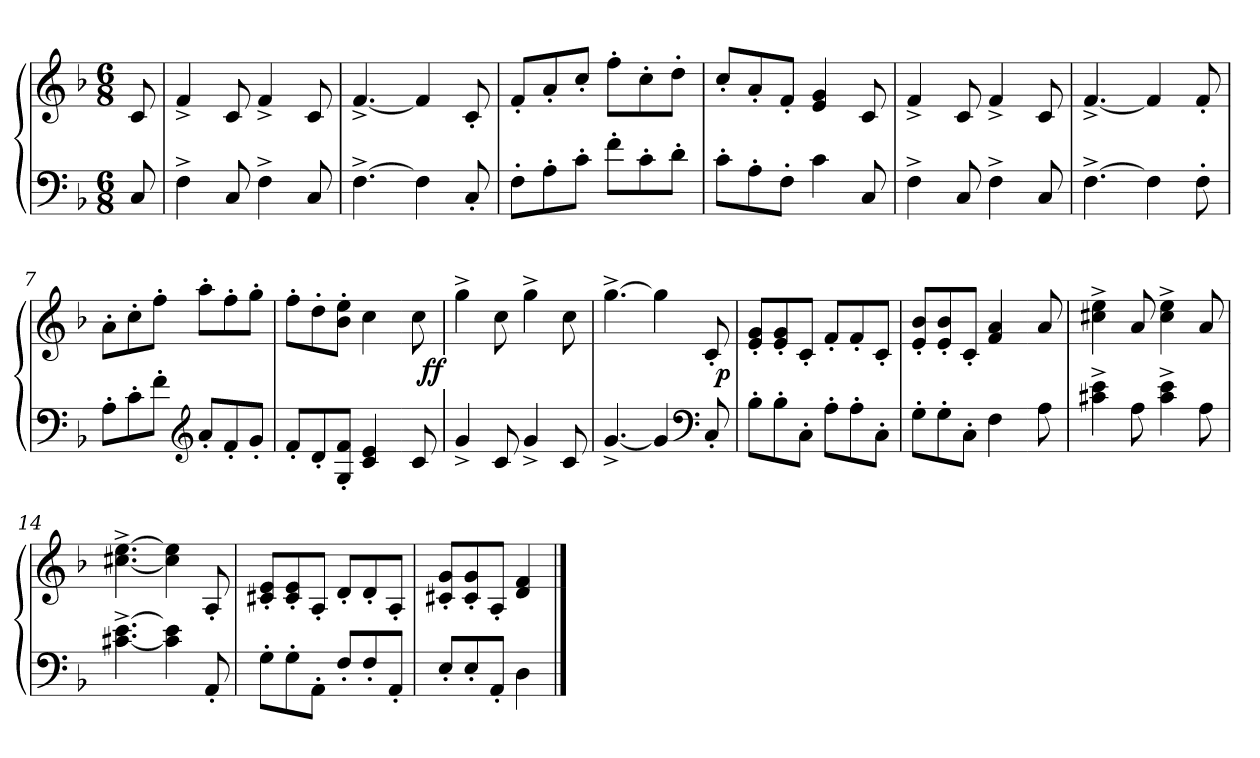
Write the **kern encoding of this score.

**kern	**kern	**dynam
*part1	*part1	*part1
*staff2	*staff1	*staff1/2
*clefF4	*clefG2	*
*k[b-]	*k[b-]	*
*F:	*F:	*
*M6/8	*M6/8	*
=	=	=
8C</	8c>/	.
=1	=1	=1
4F<^>\	4f>^</	.
8C/	8c/	.
4F^>\	4f^</	.
8C/	8c/	.
=2	=2	=2
[4.F^>\	[4.f^</	.
4F\]	4f/]	.
8C'</	8c>'</	.
=3	=3	=3
8F<'>\L	8f>'</L	.
8A<'>\	8a>'</	.
8c<'>\J	8cc>'</J	.
8f<'>\L	8ff>'>\L	.
8c<'>\	8cc>'>\	.
8d<'>\J	8dd'>\J	.
=4	=4	=4
8c<'>\L	8cc>'</L	.
8A<'>\	8a>'</	.
8F<'>\J	8f>'</J	.
4c<\	4e/>> 4g/>>	.
8C</	8c>/	.
!!LO:LB:g=z
=5	=5	=5
4F<^>\	4f>^</	.
8C/	8c/	.
4F^>\	4f^</	.
8C/	8c/	.
=6	=6	=6
[4.F^>\	[4.f^</	.
4F\]	4f/]	.
8F<'>\	8f>'</	.
=7	=7	=7
8A<'>\L	8a>'>\L	.
8c<'>\	8cc>'>\	.
8f<'>\J	8ff>'>\J	.
*clefG2	*	*
8a<'</L	8aa>'>\L	.
8f<'</	8ff>'>\	.
8g<'</J	8gg'>\J	.
=8	=8	=8
8f<'</L	8ff>'>\L	.
8d<'</	8dd>'>\	.
8G/<<'< 8f/<<'<J	8b-\>>'> 8ee\>>'>J	.
4c/<< 4e/<<	4cc>\	.
!!LO:LB:g=z
=8X1-	=8X1-	=8X1-
*	*^	*
8c</	8cc>\	32ryy	.
!	!	!	!LO:DY:b
.	.	16.ryy	ff
*	*v	*v	*
=9	=9	=9
4g<^</	4gg>^>\	.
8c/	8cc\	.
4g^</	4gg^>\	.
8c/	8cc\	.
=10	=10	=10
*	*^	*
[4.g^</	[4.gg^>\	2ryy	.
4g/]	4gg\]	.	.
.	.	8ryy	.
*clefF4	*	*	*
8C<'</	8c'</	32ryy	.
!	!	!	!LO:DY:b
.	.	16.ryy	p
*	*v	*v	*
=11	=11	=11
8B-<'>\L	8e/>>'< 8g/>>'<L	.
8B-'>\	8e/'< 8g/'<	.
8C<'>\J	8c'</J	.
8A<'>\L	8f>'</L	.
8A'>\	8f'</	.
8C'>\J	8c'</J	.
=12	=12	=12
8G<'>\L	8e/>>'< 8b-/>>'<L	.
8G'>\	8e/'< 8b-/'<	.
8C'>\J	8c'</J	.
4F<\	4f/>> 4a/>>	.
!!LO:LB:g=z
=12X2-	=12X2-	=12X2-
8A<\	8a>/	.
=13	=13	=13
4c#X\^> 4e\^>	4cc#X\>>^> 4ee\>>^>	.
8A\	8a/	.
4c#\^> 4e\^>	4cc#\^> 4ee\^>	.
8A\	8a/	.
=14	=14	=14
[4.c#X\^> [4.e\^>	[4.cc#X\^> [4.ee\^>	.
4c#\] 4e\]	4cc#\] 4ee\]	.
8AA'</	8A'</	.
=15	=15	=15
8G<'>\L	8c#X/>>'< 8e/>>'<L	.
8G'>\	8c#/'< 8e/'<	.
8AA'>\J	8A'</J	.
8F<'</L	8d>'</L	.
8F'</	8d'</	.
8AA'</J	8A'</J	.
=16	=16	=16
8E<'</L	8c#X/>>'< 8g/>>'<L	.
8E'</	8c#/'< 8g/'<	.
8AA'</J	8A'</J	.
4D<\	4d/>> 4f/>>	.
==	==	==
*-	*-	*-
